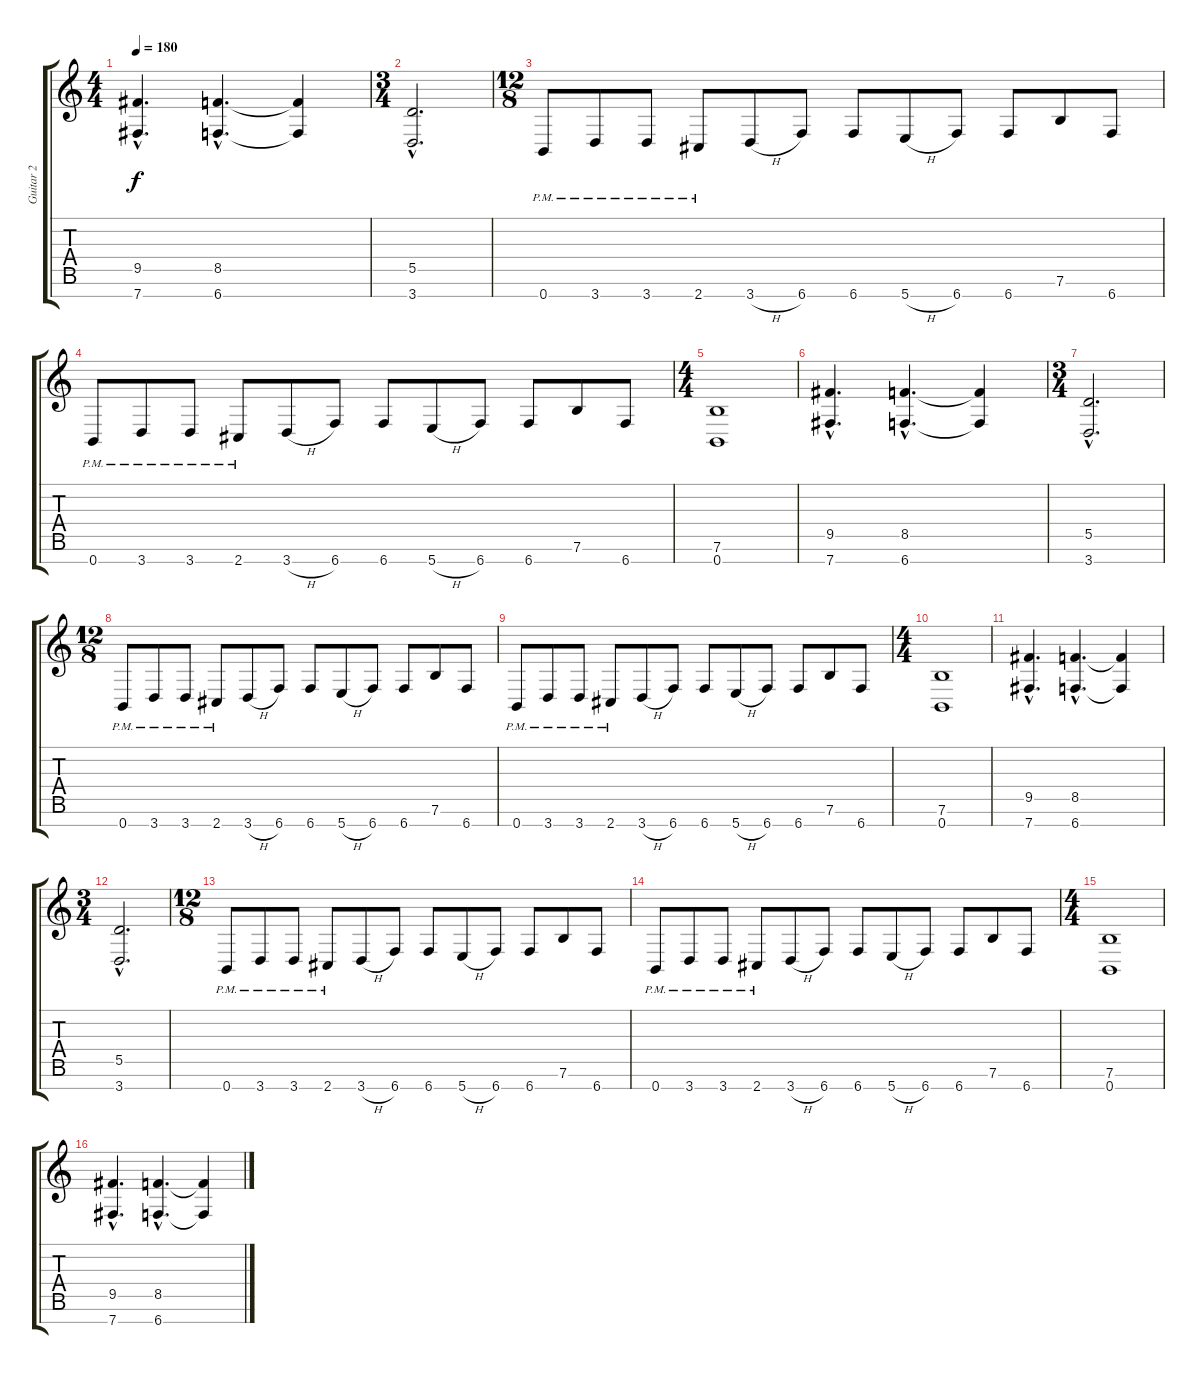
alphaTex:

\track ("Guitar 2" "Guitar 2") {instrument distortionguitar}
\staff {score tabs}
\tuning (E4 B3 G3 D3 A2 E2 B1) {hide}
\ts (4 4)
\tempo 180
\clef g2
\ks c
(9.5{hac} 7.7{hac}).4{d dy f} (8.5{hac} 6.7{hac}).4{d} (8.5{t} 6.7{t}).4 |
\ts (3 4)
(5.5{hac} 3.7{hac}).2{d} |
\ts (12 8)
0.7{pm}.8 3.7{pm}.8 3.7{pm}.8 2.7{pm}.8 3.7{h}.8 6.7.8 6.7.8 5.7{h}.8 6.7.8 6.7.8 7.6.8 6.7.8 |
0.7{pm}.8 3.7{pm}.8 3.7{pm}.8 2.7{pm}.8 3.7{h}.8 6.7.8 6.7.8 5.7{h}.8 6.7.8 6.7.8 7.6.8 6.7.8 |
\ts (4 4)
(7.6 0.7).1 |
(9.5{hac} 7.7{hac}).4{d} (8.5{hac} 6.7{hac}).4{d} (8.5{t} 6.7{t}).4 |
\ts (3 4)
(5.5{hac} 3.7{hac}).2{d} |
\ts (12 8)
0.7{pm}.8 3.7{pm}.8 3.7{pm}.8 2.7{pm}.8 3.7{h}.8 6.7.8 6.7.8 5.7{h}.8 6.7.8 6.7.8 7.6.8 6.7.8 |
0.7{pm}.8 3.7{pm}.8 3.7{pm}.8 2.7{pm}.8 3.7{h}.8 6.7.8 6.7.8 5.7{h}.8 6.7.8 6.7.8 7.6.8 6.7.8 |
\ts (4 4)
(7.6 0.7).1 |
(9.5{hac} 7.7{hac}).4{d} (8.5{hac} 6.7{hac}).4{d} (8.5{t} 6.7{t}).4 |
\ts (3 4)
(5.5{hac} 3.7{hac}).2{d} |
\ts (12 8)
0.7{pm}.8 3.7{pm}.8 3.7{pm}.8 2.7{pm}.8 3.7{h}.8 6.7.8 6.7.8 5.7{h}.8 6.7.8 6.7.8 7.6.8 6.7.8 |
0.7{pm}.8 3.7{pm}.8 3.7{pm}.8 2.7{pm}.8 3.7{h}.8 6.7.8 6.7.8 5.7{h}.8 6.7.8 6.7.8 7.6.8 6.7.8 |
\ts (4 4)
(7.6 0.7).1 |
(9.5{hac} 7.7{hac}).4{d} (8.5{hac} 6.7{hac}).4{d} (8.5{t} 6.7{t}).4
